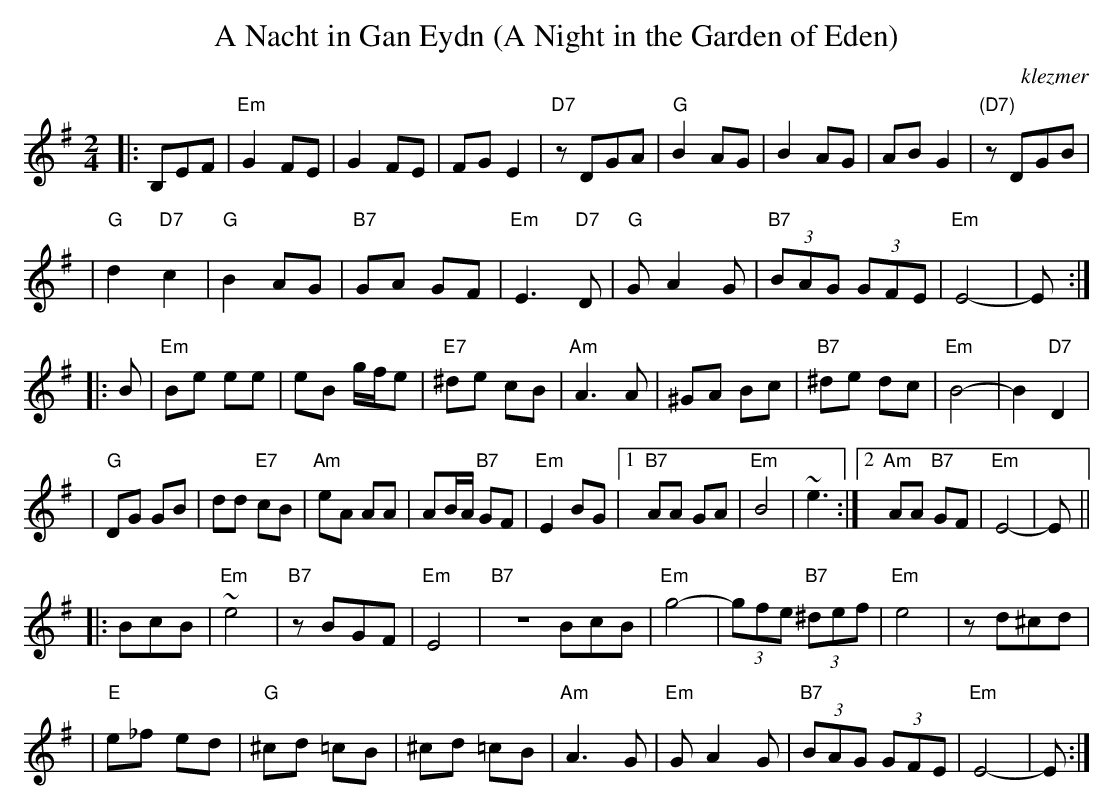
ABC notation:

X:1
T: A Nacht in Gan Eydn (A Night in the Garden of Eden)
O:klezmer
M: 2/4
L: 1/8
K:Em
|: B,EF \
| "Em"G2 FE | G2 FE | FG E2 | "D7"zDGA | "G"B2 AG | B2 AG | AB G2 | "(D7)"zDGB |
| "G"d2 "D7"c2 | "G"B2 AG | "B7"GA GF | "Em"E3 "D7"D | "G"GA2G | "B7"(3BAG (3GFE | "Em"E4- | E :|
|: B \
| "Em"Be ee | eB g/f/e | "E7"^de cB | "Am"A3 A | ^GA Bc | "B7"^de dc | "Em"B4- | B2 "D7"D2 |
| "G"DG GB | dd "E7"cB | "Am"eA AA | AB/A/ "B7"GF | "Em"E2 BG |1 "B7"AA GA | "Em"B4 | ~e3 :|2 "Am"AA "B7"GF | "Em"E4- | E ||
|: BcB \
| "Em"~e4 | "B7"zBGF | "Em"E4 | "B7"ZBcB | "Em"g4- | (3gfe "B7"(3^def | "Em"e4 | zd^cd |
| "E"e_f ed | "G"^cd =cB | ^cd =cB | "Am"A3G | "Em"GA2G | "B7"(3BAG (3GFE | "Em"E4- | E :|
